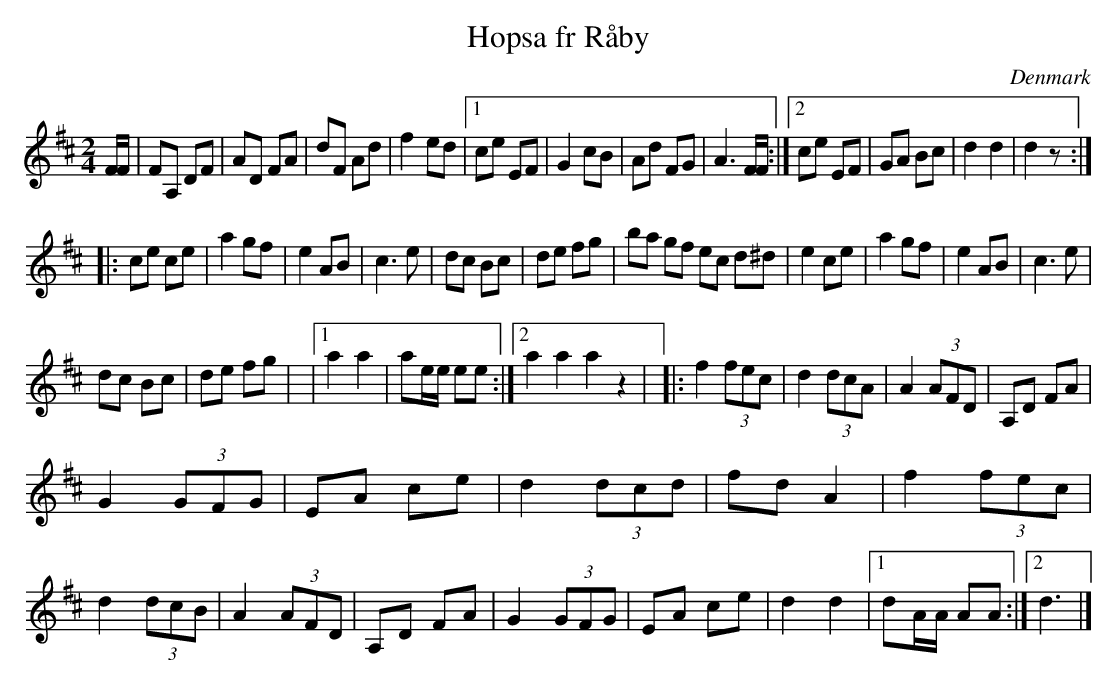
X:1
T:Hopsa fr Råby
L:1/8
M:2/4
O:Denmark
K:D
F/F/|\
FA, DF | AD FA | dF Ad | f2 ed |1 \
ce EF | G2 cB | Ad FG | A3 F/F/ :|2 \
ce EF | GA Bc | d2 d2 | d2 z :|
|:\
ce ce | a2 gf | e2 AB | c3 e| \
dc Bc | de fg | ba gf ec d^d | \
e2ce | a2 gf | e2 AB | c3e |
dc Bc | de fg |\
|1 a2a2 | ae/e/ ee:|2 a2a2 a2z2 |\
K:D
|:\
f2 (3fec | d2 (3dcA | \
A2 (3AFD | A,D FA |
G2 (3GFG | EA ce | d2 (3dcd | fd A2 | \
f2 (3fec | d2 (3dcB | \
A2 (3AFD | A,D FA |\
G2 (3GFG | EA ce | d2 d2 |1 dA/A/ AA :|2 d3 |]
